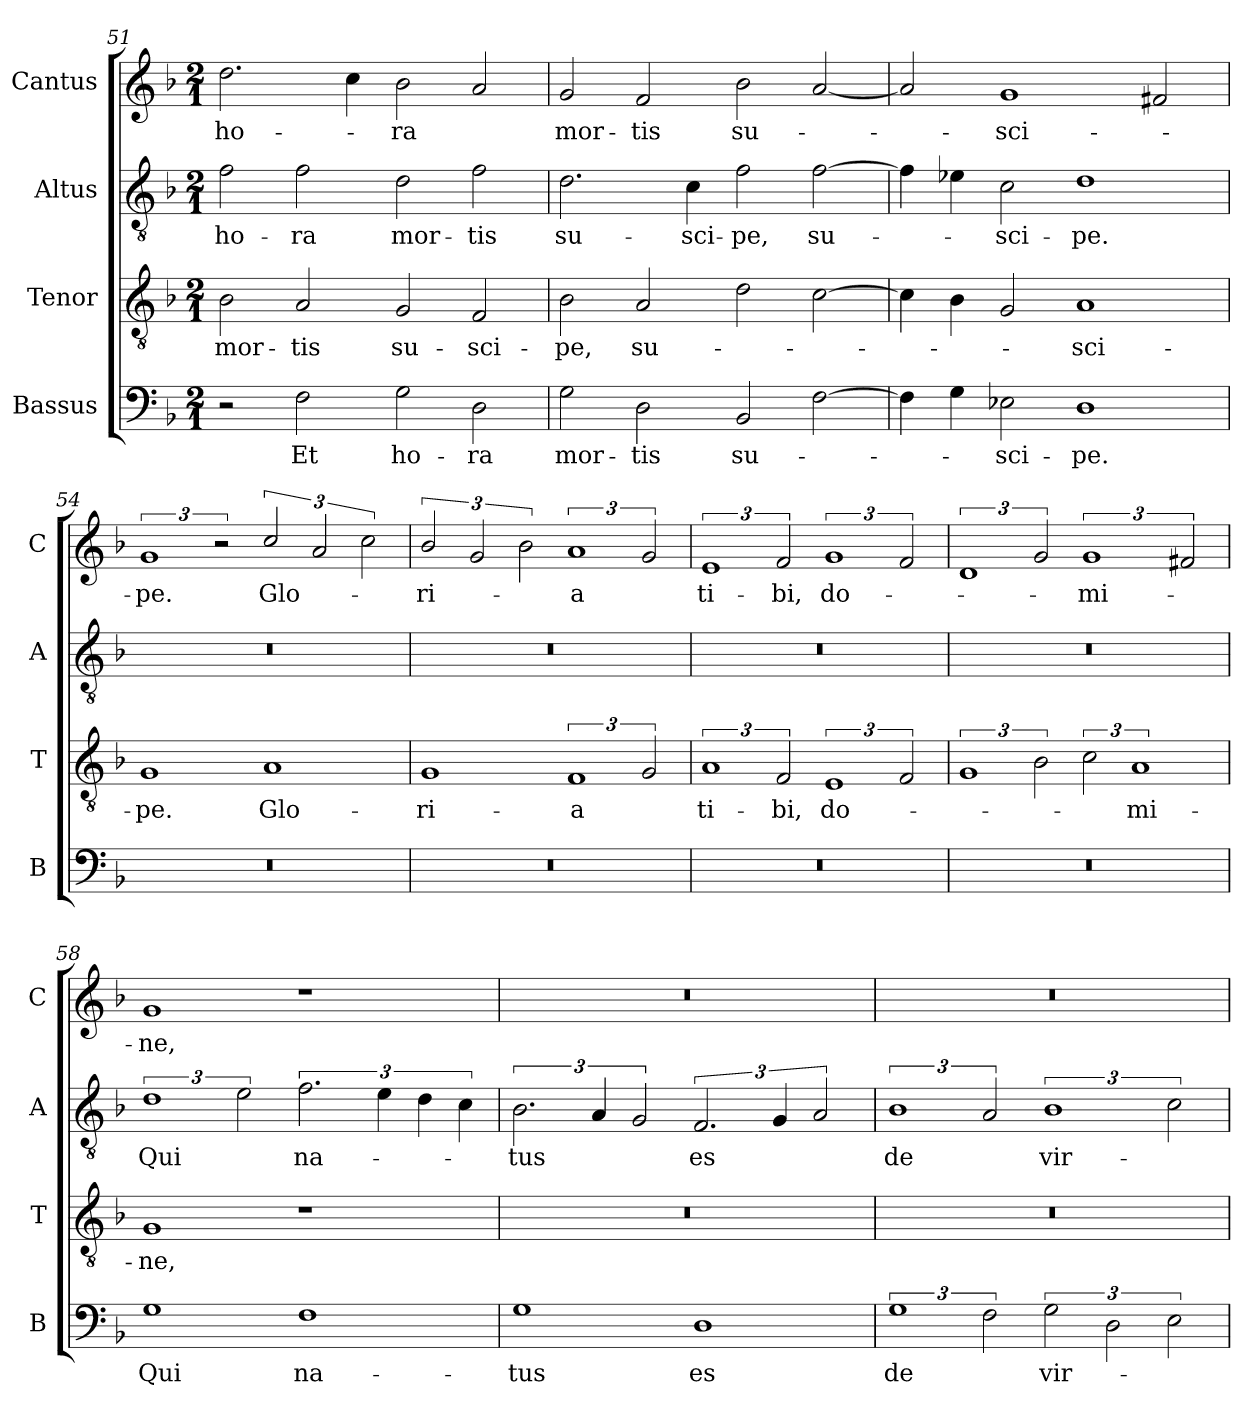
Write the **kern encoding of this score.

**kern	**text	**kern	**text	**kern	**text	**kern	**text
*part4	*part4	*part3	*part3	*part2	*part2	*part1	*part1
*staff4	*staff4	*staff3	*staff3	*staff2	*staff2	*staff1	*staff1
*I"Bassus	*	*I"Tenor	*	*I"Altus	*	*I"Cantus	*
*I'B	*	*I'T	*	*I'A	*	*I'C	*
*clefF4	*	*clefGv2	*	*clefGv2	*	*clefG2	*
*k[b-]	*	*k[b-]	*	*k[b-]	*	*k[b-]	*
*F:	*	*F:	*	*F:	*	*F:	*
*M2/1	*	*M2/1	*	*M2/1	*	*M2/1	*
=51	=51	=51	=51	=51	=51	=51	=51
2r	.	2B-	mor-	2f	ho-	2.dd	ho-
2F	Et	2A	-tis	2f	-ra	.	.
.	.	.	.	.	.	4cc	.
2G	ho-	2G	su-	2d	mor-	2b-	ra
2D	-ra	2F	-sci-	2f	-tis	2a	.
=52	=52	=52	=52	=52	=52	=52	=52
2G	mor-	2B-	-pe,	2.d	su-	2g	mor-
2D	-tis	2A	su-	.	.	2f	-tis
.	.	.	.	4c	-sci-	.	.
2BB-	su-	2d	.	2f	-pe,	2b-	su-
[2F	.	[2c	.	[2f	su-	[2a	.
!!LO:LB:g=z
=53	=53	=53	=53	=53	=53	=53	=53
4F]	.	4c]	.	4f]	.	2a]	.
4G	.	4B-	.	4e-X	.	.	.
2E-X	-sci-	2G	.	2c	-sci-	1g	-sci-
1D	-pe.	1A	-sci-	1d	-pe.	.	.
.	.	.	.	.	.	2f#X	.
=54	=54	=54	=54	=54	=54	=54	=54
0r	.	1G	-pe.	0r	.	3%2g	-pe.
.	.	.	.	.	.	3r	.
.	.	1A	Glo-	.	.	3cc/	Glo-
.	.	.	.	.	.	3a	.
.	.	.	.	.	.	3cc	.
=55	=55	=55	=55	=55	=55	=55	=55
0r	.	1G	-ri-	0r	.	3b-/	-ri-
.	.	.	.	.	.	3g	.
.	.	.	.	.	.	3b-	.
.	.	3%2F	-a	.	.	3%2a	-a
.	.	3G	.	.	.	3g	.
=56	=56	=56	=56	=56	=56	=56	=56
0r	.	3%2A	ti-	0r	.	3%2e	ti-
.	.	3F	-bi,	.	.	3f	-bi,
.	.	3%2E	do-	.	.	3%2g	do-
.	.	3F	.	.	.	3f	.
!!LO:LB:g=z
=57	=57	=57	=57	=57	=57	=57	=57
0r	.	3%2G	.	0r	.	3%2d	.
.	.	3B-	.	.	.	3g	.
.	.	3c	.	.	.	3%2g	-mi-
.	.	3%2A	-mi-	.	.	.	.
.	.	.	.	.	.	3f#X	.
=58	=58	=58	=58	=58	=58	=58	=58
1G	Qui	1G	-ne,	3%2d	Qui	1g	-ne,
.	.	.	.	3e	.	.	.
1F	na-	1r	.	3.f	na-	1r	.
.	.	.	.	6e	.	.	.
.	.	.	.	6d	.	.	.
.	.	.	.	6c	.	.	.
=59	=59	=59	=59	=59	=59	=59	=59
1G	-tus	0r	.	3.B-	-tus	0r	.
.	.	.	.	6A	.	.	.
.	.	.	.	3G	.	.	.
1D	es	.	.	3.F	es	.	.
.	.	.	.	6G	.	.	.
.	.	.	.	3A	.	.	.
=60	=60	=60	=60	=60	=60	=60	=60
3%2G	de	0r	.	3%2B-	de	0r	.
3F	.	.	.	3A	.	.	.
3G	vir-	.	.	3%2B-	vir-	.	.
3D	.	.	.	.	.	.	.
3E	.	.	.	3c	.	.	.
=	=	=	=	=	=	=	=
*-	*-	*-	*-	*-	*-	*-	*-
